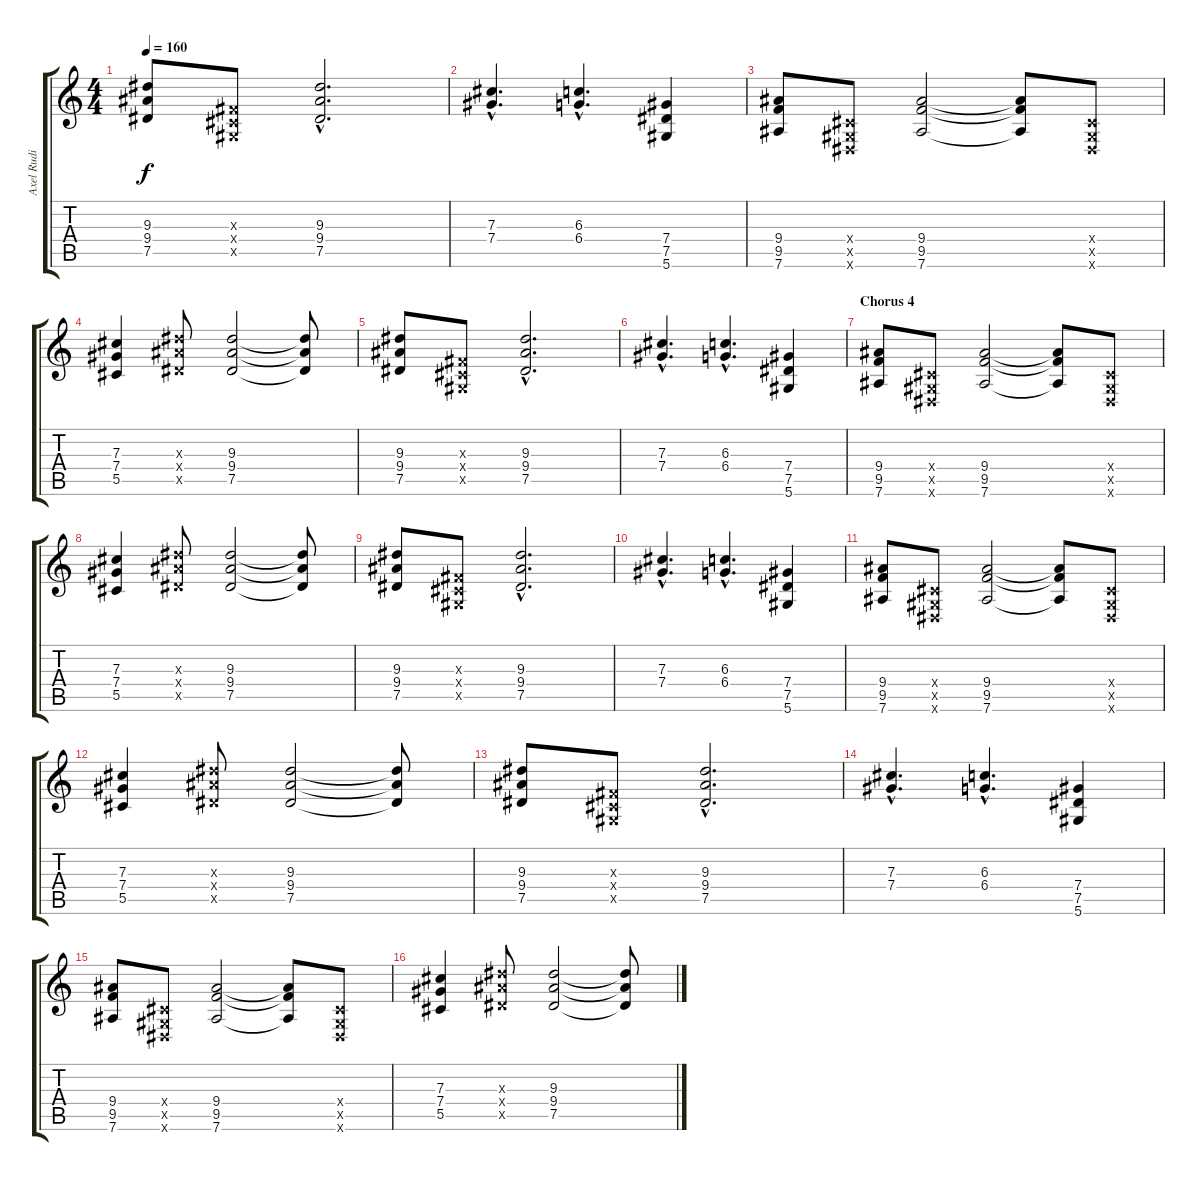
\track ("Axel Rudi Pell - Guitar 1" "Axel Rudi ") {instrument distortionguitar}
\staff {score tabs}
\tuning (Eb4 Bb3 Gb3 Db3 Ab2 Eb2) {hide}
\ts (4 4)
\tempo 160
\clef g2
\ks c
(9.3 9.4 7.5).8{dy f} (0.3{x} 0.4{x} 0.5{x}).8 (9.3{hac} 9.4{hac} 7.5{hac}).2{d} |
(7.3{hac} 7.4{hac}).4{d} (6.3{hac} 6.4{hac}).4{d} (7.4 7.5 5.6).4 |
(9.4 9.5 7.6).8 (0.4{x} 0.5{x} 0.6{x}).8 (9.4 9.5 7.6).2 (9.4{t} 9.5{t} 7.6{t}).8 (0.4{x} 0.5{x} 0.6{x}).8 |
(7.3 7.4 5.5).4 (9.3{x} 9.4{x} 7.5{x}).8 (9.3 9.4 7.5).2 (9.3{t} 9.4{t} 7.5{t}).8 |
(9.3 9.4 7.5).8 (0.3{x} 0.4{x} 0.5{x}).8 (9.3{hac} 9.4{hac} 7.5{hac}).2{d} |
(7.3{hac} 7.4{hac}).4{d} (6.3{hac} 6.4{hac}).4{d} (7.4 7.5 5.6).4 |
\section ("" "Chorus 4")
(9.4 9.5 7.6).8 (0.4{x} 0.5{x} 0.6{x}).8 (9.4 9.5 7.6).2 (9.4{t} 9.5{t} 7.6{t}).8 (0.4{x} 0.5{x} 0.6{x}).8 |
(7.3 7.4 5.5).4 (9.3{x} 9.4{x} 7.5{x}).8 (9.3 9.4 7.5).2 (9.3{t} 9.4{t} 7.5{t}).8 |
(9.3 9.4 7.5).8 (0.3{x} 0.4{x} 0.5{x}).8 (9.3{hac} 9.4{hac} 7.5{hac}).2{d} |
(7.3{hac} 7.4{hac}).4{d} (6.3{hac} 6.4{hac}).4{d} (7.4 7.5 5.6).4 |
(9.4 9.5 7.6).8 (0.4{x} 0.5{x} 0.6{x}).8 (9.4 9.5 7.6).2 (9.4{t} 9.5{t} 7.6{t}).8 (0.4{x} 0.5{x} 0.6{x}).8 |
(7.3 7.4 5.5).4 (9.3{x} 9.4{x} 7.5{x}).8 (9.3 9.4 7.5).2 (9.3{t} 9.4{t} 7.5{t}).8 |
(9.3 9.4 7.5).8 (0.3{x} 0.4{x} 0.5{x}).8 (9.3{hac} 9.4{hac} 7.5{hac}).2{d} |
(7.3{hac} 7.4{hac}).4{d} (6.3{hac} 6.4{hac}).4{d} (7.4 7.5 5.6).4 |
(9.4 9.5 7.6).8 (0.4{x} 0.5{x} 0.6{x}).8 (9.4 9.5 7.6).2 (9.4{t} 9.5{t} 7.6{t}).8 (0.4{x} 0.5{x} 0.6{x}).8 |
(7.3 7.4 5.5).4 (9.3{x} 9.4{x} 7.5{x}).8 (9.3 9.4 7.5).2 (9.3{t} 9.4{t} 7.5{t}).8
